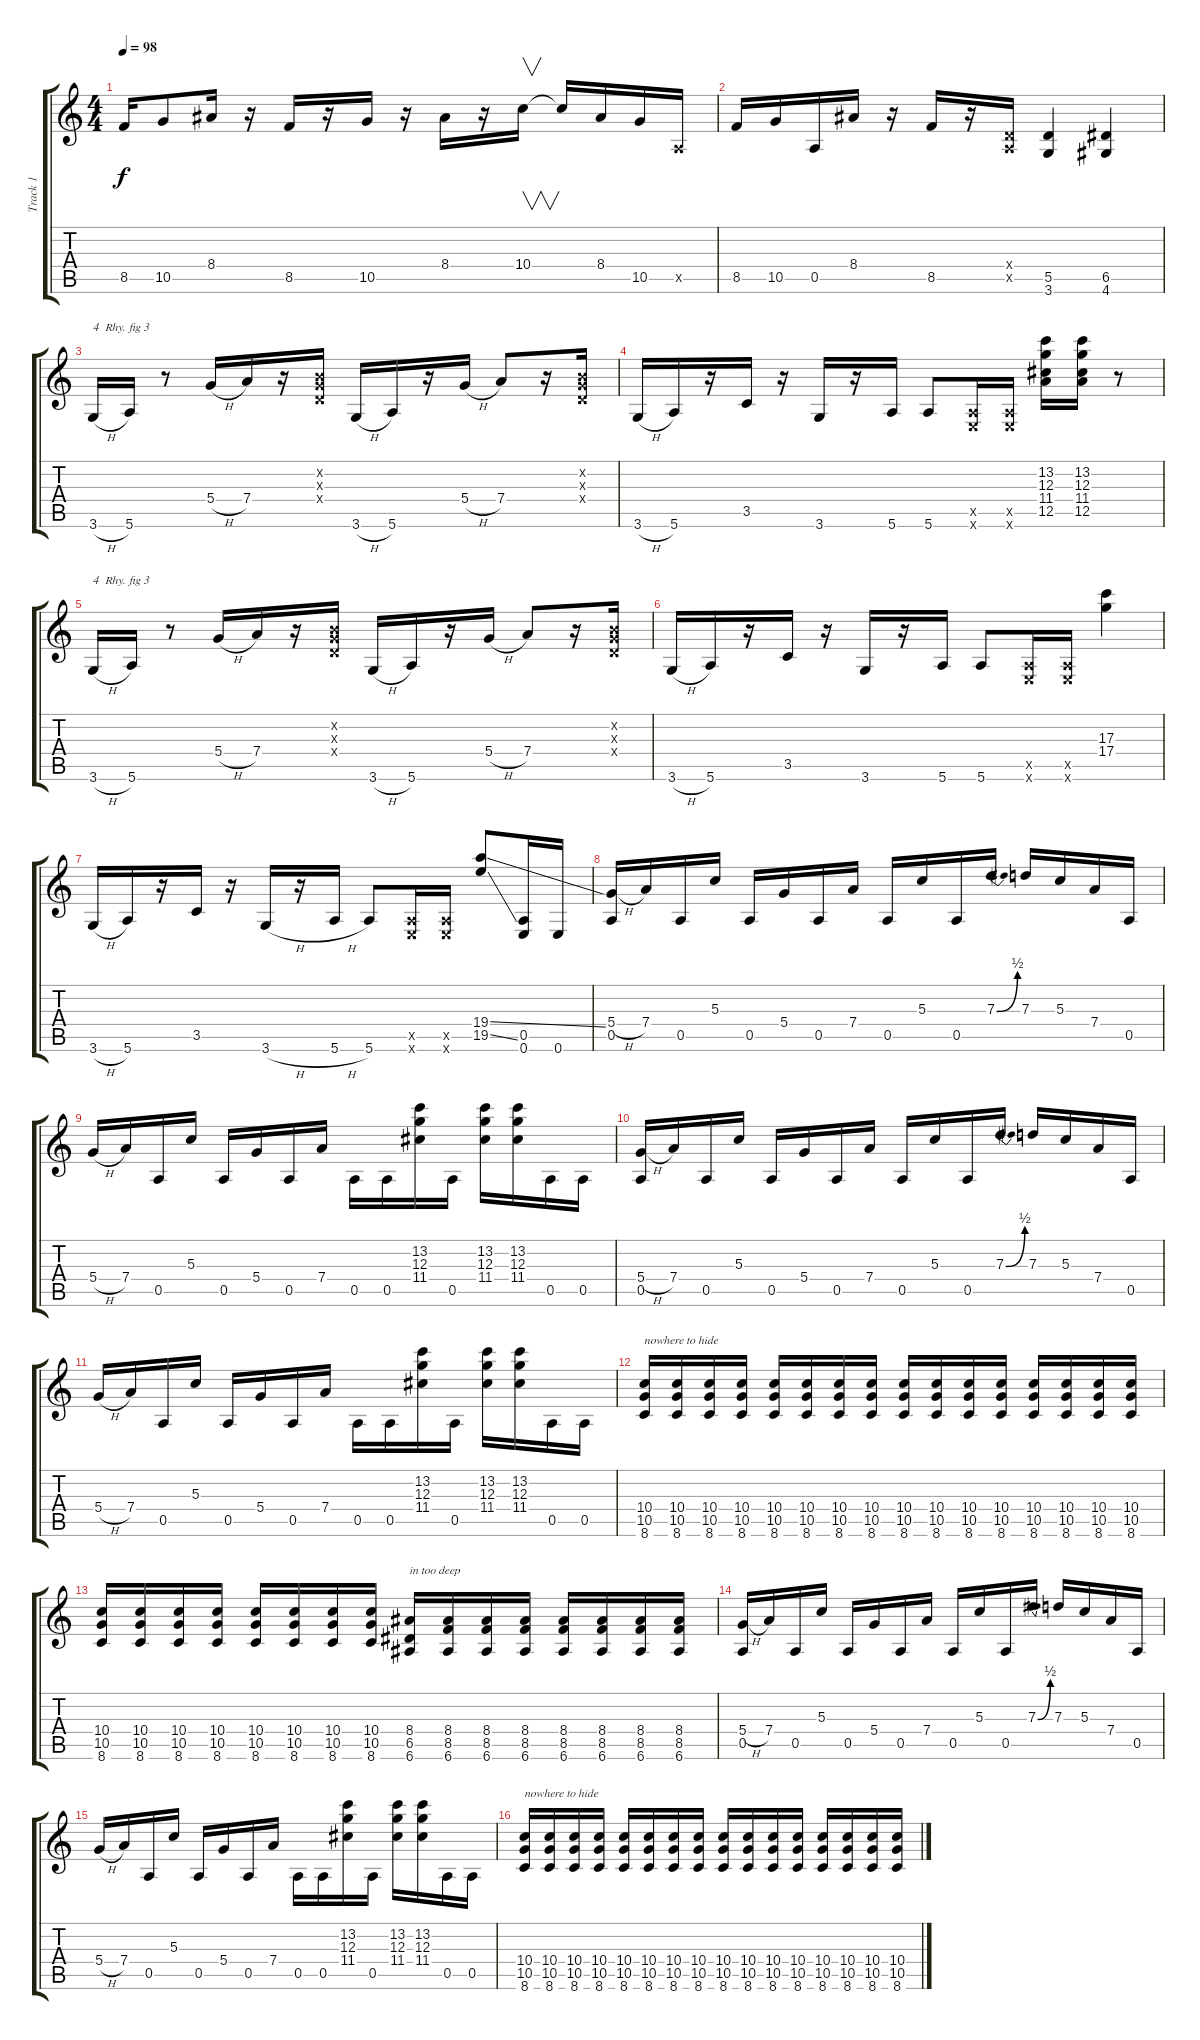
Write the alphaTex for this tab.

\track ("Track 1" "Track 1") {instrument overdrivenguitar}
\staff {score tabs}
\tuning (E4 B3 G3 D3 A2 E2) {hide}
\ts (4 4)
\tempo 98
\clef g2
\ks c
8.5.16{dy f} 10.5.8 8.4.16 r.16 8.5.16 r.16 10.5.16 r.16 8.4.16 r.16 10.4.16{v} 10.4{t}.16 8.4.16 10.5.16 0.5{x}.16 |
8.5.16 10.5.16 0.5.16 8.4.16 r.16 8.5.16 r.16 (0.4{x} 0.5{x}).16 (5.5 3.6).4 (6.5 4.6).4 |
3.6{h}.16{txt "4  Rhy. fig 3"} 5.6.16 r.8 5.4{h}.16 7.4.16 r.16 (0.2{x} 0.3{x} 0.4{x}).16 3.6{h}.16 5.6.16 r.16 5.4{h}.16 7.4.8 r.16 (0.2{x} 0.3{x} 0.4{x}).16 |
3.6{h}.16 5.6.16 r.16 3.5.16 r.16 3.6.16 r.16 5.6.16 5.6.8 (0.5{x} 0.6{x}).16 (0.5{x} 0.6{x}).16 (13.2 12.3 11.4 12.5).16 (13.2 12.3 11.4 12.5).16 r.8 |
3.6{h}.16{txt "4  Rhy. fig 3"} 5.6.16 r.8 5.4{h}.16 7.4.16 r.16 (0.2{x} 0.3{x} 0.4{x}).16 3.6{h}.16 5.6.16 r.16 5.4{h}.16 7.4.8 r.16 (0.2{x} 0.3{x} 0.4{x}).16 |
3.6{h}.16 5.6.16 r.16 3.5.16 r.16 3.6.16 r.16 5.6.16 5.6.8 (0.5{x} 0.6{x}).16 (0.5{x} 0.6{x}).16 (17.3 17.4).4 |
3.6{h}.16 5.6.16 r.16 3.5.16 r.16 3.6{h}.16 r.16 5.6{h}.16 5.6.8 (0.5{x} 0.6{x}).16 (0.5{x} 0.6{x}).16 (19.4{ss} 19.5{ss}).8 (0.5 0.6).16 0.6.16 |
(5.4{h} 0.5).16 7.4.16 0.5.16 5.3.16 0.5.16 5.4.16 0.5.16 7.4.16 0.5.16 5.3.16 0.5.16 7.3{be (bend 0 0 60 2)}.16 7.3.16 5.3.16 7.4.16 0.5.16 |
5.4{h}.16 7.4.16 0.5.16 5.3.16 0.5.16 5.4.16 0.5.16 7.4.16 0.5.16 0.5.16 (13.2 12.3 11.4).16 0.5.16 (13.2 12.3 11.4).16 (13.2 12.3 11.4).16 0.5.16 0.5.16 |
(5.4{h} 0.5).16 7.4.16 0.5.16 5.3.16 0.5.16 5.4.16 0.5.16 7.4.16 0.5.16 5.3.16 0.5.16 7.3{be (bend 0 0 60 2)}.16 7.3.16 5.3.16 7.4.16 0.5.16 |
5.4{h}.16 7.4.16 0.5.16 5.3.16 0.5.16 5.4.16 0.5.16 7.4.16 0.5.16 0.5.16 (13.2 12.3 11.4).16 0.5.16 (13.2 12.3 11.4).16 (13.2 12.3 11.4).16 0.5.16 0.5.16 |
(10.4 10.5 8.6).16{txt "nowhere to hide"} (10.4 10.5 8.6).16 (10.4 10.5 8.6).16 (10.4 10.5 8.6).16 (10.4 10.5 8.6).16 (10.4 10.5 8.6).16 (10.4 10.5 8.6).16 (10.4 10.5 8.6).16 (10.4 10.5 8.6).16 (10.4 10.5 8.6).16 (10.4 10.5 8.6).16 (10.4 10.5 8.6).16 (10.4 10.5 8.6).16 (10.4 10.5 8.6).16 (10.4 10.5 8.6).16 (10.4 10.5 8.6).16 |
(10.4 10.5 8.6).16 (10.4 10.5 8.6).16 (10.4 10.5 8.6).16 (10.4 10.5 8.6).16 (10.4 10.5 8.6).16 (10.4 10.5 8.6).16 (10.4 10.5 8.6).16 (10.4 10.5 8.6).16 (8.4 6.5 6.6).16{txt "in too deep"} (8.4 8.5 6.6).16 (8.4 8.5 6.6).16 (8.4 8.5 6.6).16 (8.4 8.5 6.6).16 (8.4 8.5 6.6).16 (8.4 8.5 6.6).16 (8.4 8.5 6.6).16 |
(5.4{h} 0.5).16 7.4.16 0.5.16 5.3.16 0.5.16 5.4.16 0.5.16 7.4.16 0.5.16 5.3.16 0.5.16 7.3{be (bend 0 0 60 2)}.16 7.3.16 5.3.16 7.4.16 0.5.16 |
5.4{h}.16 7.4.16 0.5.16 5.3.16 0.5.16 5.4.16 0.5.16 7.4.16 0.5.16 0.5.16 (13.2 12.3 11.4).16 0.5.16 (13.2 12.3 11.4).16 (13.2 12.3 11.4).16 0.5.16 0.5.16 |
(10.4 10.5 8.6).16{txt "nowhere to hide"} (10.4 10.5 8.6).16 (10.4 10.5 8.6).16 (10.4 10.5 8.6).16 (10.4 10.5 8.6).16 (10.4 10.5 8.6).16 (10.4 10.5 8.6).16 (10.4 10.5 8.6).16 (10.4 10.5 8.6).16 (10.4 10.5 8.6).16 (10.4 10.5 8.6).16 (10.4 10.5 8.6).16 (10.4 10.5 8.6).16 (10.4 10.5 8.6).16 (10.4 10.5 8.6).16 (10.4 10.5 8.6).16
